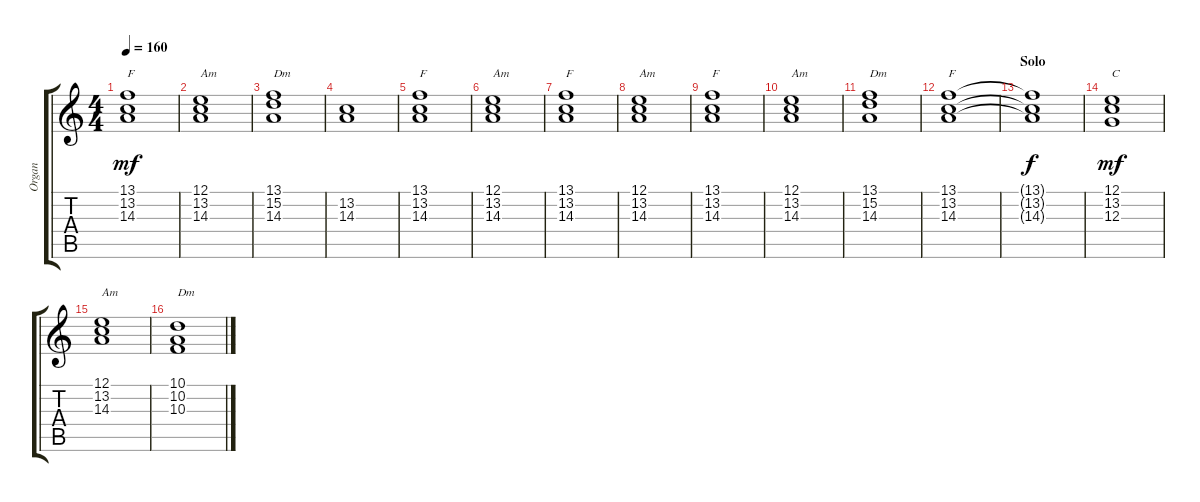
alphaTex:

\track ("Organ   " "Organ   ") {instrument percussiveorgan}
\staff {score tabs}
\tuning (E4 B3 G3 D3 A2 E2) {hide}
\ts (4 4)
\tempo 160
\clef g2
\ks c
(13.1 13.2 14.3).1{txt "F" dy mf} |
(12.1 13.2 14.3).1{txt "Am"} |
(13.1 15.2 14.3).1{txt "Dm"} |
(13.2 14.3).1 |
(13.1 13.2 14.3).1{txt "F"} |
(12.1 13.2 14.3).1{txt "Am"} |
(13.1 13.2 14.3).1{txt "F"} |
(12.1 13.2 14.3).1{txt "Am"} |
(13.1 13.2 14.3).1{txt "F"} |
(12.1 13.2 14.3).1{txt "Am"} |
(13.1 15.2 14.3).1{txt "Dm"} |
(13.1 13.2 14.3).1{txt "F"} |
\section ("" "Solo")
(13.1{t} 13.2{t} 14.3{t}).1{dy f} |
(12.1 13.2 12.3).1{txt "C" dy mf} |
(12.1 13.2 14.3).1{txt "Am"} |
(10.1 10.2 10.3).1{txt "Dm"}
